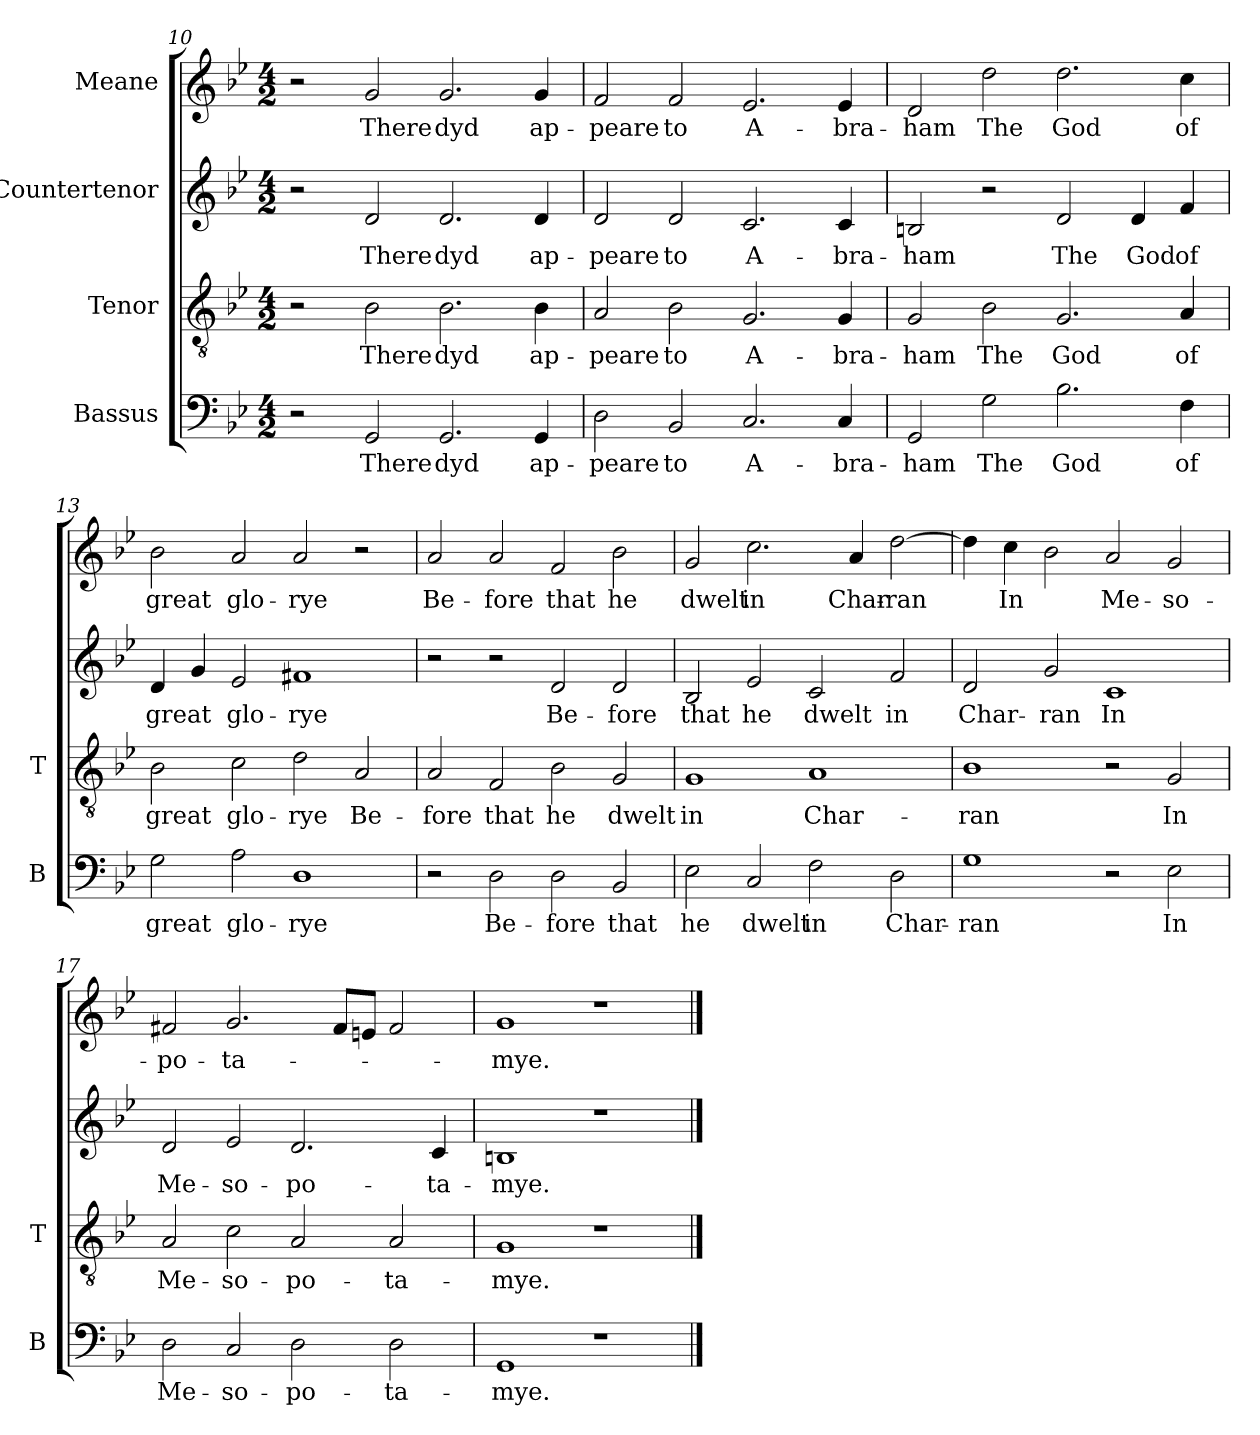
**kern	**text	**kern	**text	**kern	**text	**kern	**text
*part4	*part4	*part3	*part3	*part2	*part2	*part1	*part1
*staff4	*staff4	*staff3	*staff3	*staff2	*staff2	*staff1	*staff1
*I"Bassus	*	*I"Tenor	*	*I"Countertenor	*	*I"Meane	*
*I'B	*	*I'T	*	*	*	*	*
!!LO:PB:g=z
*clefF4	*	*clefGv2	*	*clefG2	*	*clefG2	*
*k[b-e-]	*	*k[b-e-]	*	*k[b-e-]	*	*k[b-e-]	*
*B-:	*	*B-:	*	*B-:	*	*B-:	*
*M4/2	*	*M4/2	*	*M4/2	*	*M4/2	*
=10	=10	=10	=10	=10	=10	=10	=10
2r	.	2r	.	2r	.	2r	.
!	!LO:LY:b	!	!LO:LY:b	!	!LO:LY:b	!	!LO:LY:b
2GG/	There	2B-\	There	2d/	There	2g/	There
!	!LO:LY:b	!	!LO:LY:b	!	!LO:LY:b	!	!LO:LY:b
2.GG/	dyd	2.B-\	dyd	2.d/	dyd	2.g/	dyd
!	!LO:LY:b	!	!LO:LY:b	!	!LO:LY:b	!	!LO:LY:b
4GG/	ap-	4B-\	ap-	4d/	ap-	4g/	ap-
=11	=11	=11	=11	=11	=11	=11	=11
!	!LO:LY:b	!	!LO:LY:b	!	!LO:LY:b	!	!LO:LY:b
2D\	-peare	2A/	-peare	2d/	-peare	2f/	-peare
!	!LO:LY:b	!	!LO:LY:b	!	!LO:LY:b	!	!LO:LY:b
2BB-/	to	2B-\	to	2d/	to	2f/	to
!	!LO:LY:b	!	!LO:LY:b	!	!LO:LY:b	!	!LO:LY:b
2.C/	A-	2.G/	A-	2.c/	A-	2.e-/	A-
!	!LO:LY:b	!	!LO:LY:b	!	!LO:LY:b	!	!LO:LY:b
4C/	-bra-	4G/	-bra-	4c/	-bra-	4e-/	-bra-
=12	=12	=12	=12	=12	=12	=12	=12
!	!LO:LY:b	!	!LO:LY:b	!	!LO:LY:b	!	!LO:LY:b
2GG/	-ham	2G/	-ham	2Bn/	-ham	2d/	-ham
!	!LO:LY:b	!	!LO:LY:b	!	!	!	!LO:LY:b
2G\	The	2B-\	The	2r	.	2dd\	The
!	!LO:LY:b	!	!LO:LY:b	!	!LO:LY:b	!	!LO:LY:b
2.B-\	God	2.G/	God	2d/	The	2.dd\	God
!	!	!	!	!	!LO:LY:b	!	!
.	.	.	.	4d/	God	.	.
!	!LO:LY:b	!	!LO:LY:b	!	!LO:LY:b	!	!LO:LY:b
4F\	of	4A/	of	4f/	of	4cc\	of
!!LO:LB:g=z
=13	=13	=13	=13	=13	=13	=13	=13
!	!LO:LY:b	!	!LO:LY:b	!	!LO:LY:b	!	!LO:LY:b
2G\	great	2B-\	great	4d/	great	2b-\	great
.	.	.	.	4g/	.	.	.
!	!LO:LY:b	!	!LO:LY:b	!	!LO:LY:b	!	!LO:LY:b
2A\	glo-	2c\	glo-	2e-/	glo-	2a/	glo-
!	!LO:LY:b	!	!LO:LY:b	!	!LO:LY:b	!	!LO:LY:b
1D	-rye	2d\	-rye	1f#X	-rye	2a/	-rye
!	!	!	!LO:LY:b	!	!	!	!
.	.	2A/	Be-	.	.	2r	.
=14	=14	=14	=14	=14	=14	=14	=14
!	!	!	!LO:LY:b	!	!	!	!LO:LY:b
2r	.	2A/	-fore	2r	.	2a/	Be-
!	!LO:LY:b	!	!LO:LY:b	!	!	!	!LO:LY:b
2D\	Be-	2F/	that	2r	.	2a/	-fore
!	!LO:LY:b	!	!LO:LY:b	!	!LO:LY:b	!	!LO:LY:b
2D\	-fore	2B-\	he	2d/	Be-	2f/	that
!	!LO:LY:b	!	!LO:LY:b	!	!LO:LY:b	!	!LO:LY:b
2BB-/	that	2G/	dwelt	2d/	-fore	2b-\	he
=15	=15	=15	=15	=15	=15	=15	=15
!	!LO:LY:b	!	!LO:LY:b	!	!LO:LY:b	!	!LO:LY:b
2E-\	he	1G	in	2B-/	that	2g/	dwelt
!	!LO:LY:b	!	!	!	!LO:LY:b	!	!LO:LY:b
2C/	dwelt	.	.	2e-/	he	2.cc\	in
!	!LO:LY:b	!	!LO:LY:b	!	!LO:LY:b	!	!
2F\	in	1A	Char-	2c/	dwelt	.	.
!	!	!	!	!	!	!	!LO:LY:b
.	.	.	.	.	.	4a/	Char-
!	!LO:LY:b	!	!	!	!LO:LY:b	!	!LO:LY:b
2D\	Char-	.	.	2f/	in	[2dd\	-ran
!!LO:LB:g=z
=16	=16	=16	=16	=16	=16	=16	=16
!	!LO:LY:b	!	!LO:LY:b	!	!LO:LY:b	!	!
1G	-ran	1B-	-ran	2d/	Char-	4dd\]	.
!	!	!	!	!	!	!	!LO:LY:b
.	.	.	.	.	.	4cc\	In
!	!	!	!	!	!LO:LY:b	!	!
.	.	.	.	2g/	-ran	2b-\	.
!	!	!	!	!	!LO:LY:b	!	!LO:LY:b
2r	.	2r	.	1c	In	2a/	Me-
!	!LO:LY:b	!	!LO:LY:b	!	!	!	!LO:LY:b
2E-\	In	2G/	In	.	.	2g/	-so-
=17	=17	=17	=17	=17	=17	=17	=17
!	!LO:LY:b	!	!LO:LY:b	!	!LO:LY:b	!	!LO:LY:b
2D\	Me-	2A/	Me-	2d/	Me-	2f#X/	-po-
!	!LO:LY:b	!	!LO:LY:b	!	!LO:LY:b	!	!LO:LY:b
2C/	-so-	2c\	-so-	2e-/	-so-	2.g/	-ta-
!	!LO:LY:b	!	!LO:LY:b	!	!LO:LY:b	!	!
2D\	-po-	2A/	-po-	2.d/	-po-	.	.
.	.	.	.	.	.	8f#/L	.
.	.	.	.	.	.	8en/J	.
!	!LO:LY:b	!	!LO:LY:b	!	!	!	!
2D\	-ta-	2A/	-ta-	.	.	2f#/	.
!	!	!	!	!	!LO:LY:b	!	!
.	.	.	.	4c/	-ta-	.	.
=18	=18	=18	=18	=18	=18	=18	=18
!	!LO:LY:b	!	!LO:LY:b	!	!LO:LY:b	!	!LO:LY:b
1GG	-mye.	1G	-mye.	1Bn	-mye.	1g	-mye.
1r	.	1r	.	1r	.	1r	.
==	==	==	==	==	==	==	==
*-	*-	*-	*-	*-	*-	*-	*-
